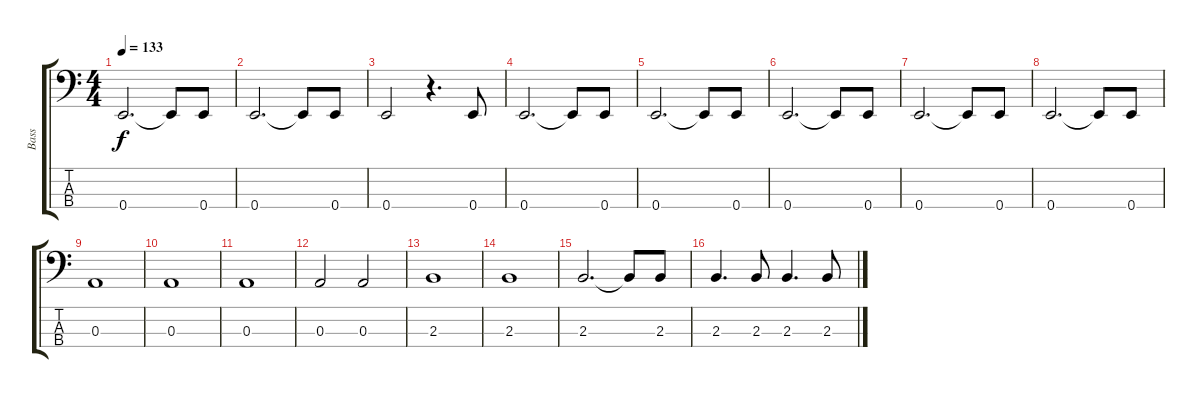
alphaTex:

\track ("Bass" "Bass") {instrument electricbassfinger}
\staff {score tabs}
\tuning (G2 D2 A1 E1) {hide}
\ts (4 4)
\tempo 133
\clef f4
\ks c
0.4.2{d dy f} 0.4{t}.8 0.4.8 |
0.4.2{d} 0.4{t}.8 0.4.8 |
0.4.2 r.4{d} 0.4.8 |
0.4.2{d} 0.4{t}.8 0.4.8 |
0.4.2{d} 0.4{t}.8 0.4.8 |
0.4.2{d} 0.4{t}.8 0.4.8 |
0.4.2{d} 0.4{t}.8 0.4.8 |
0.4.2{d} 0.4{t}.8 0.4.8 |
0.3.1 |
0.3.1 |
0.3.1 |
0.3.2 0.3.2 |
2.3.1 |
2.3.1 |
2.3.2{d} 2.3{t}.8 2.3.8 |
2.3.4{d} 2.3.8 2.3.4{d} 2.3.8
